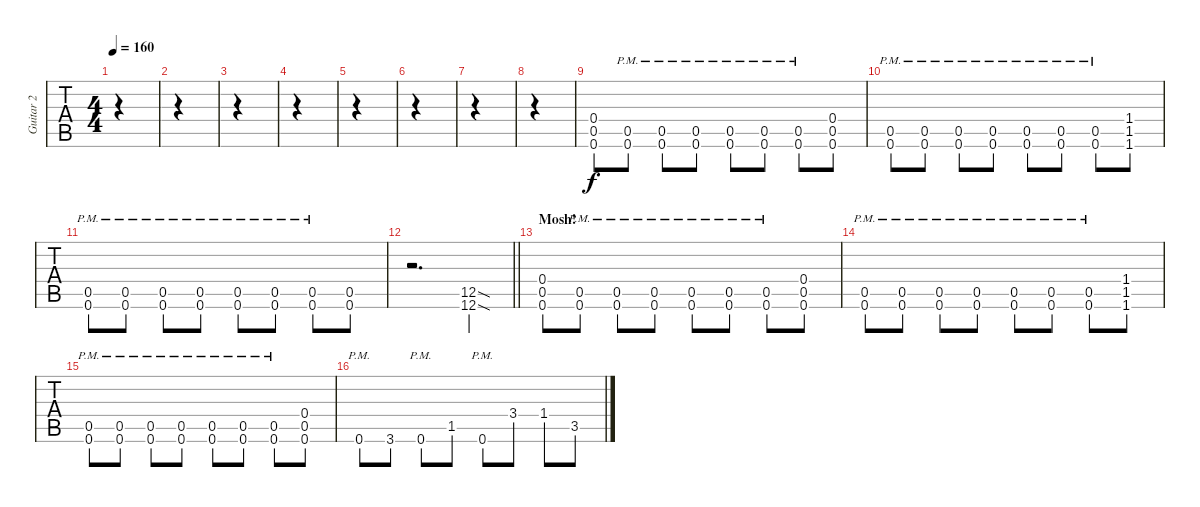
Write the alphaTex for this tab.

\track ("Guitar 2" "Guitar 2") {instrument overdrivenguitar}
\staff {tabs}
\tuning (Db4 Ab3 E3 B2 Gb2 B1) {hide}
\ts (4 4)
\tempo 160
\clef g2
\ks c
|
|
|
|
|
|
|
|
(0.4 0.5 0.6).8 (0.5{pm} 0.6{pm}).8 (0.5{pm} 0.6{pm}).8 (0.5{pm} 0.6{pm}).8 (0.5{pm} 0.6{pm}).8 (0.5{pm} 0.6{pm}).8 (0.5{pm} 0.6).8 (0.4 0.5 0.6).8 |
(0.5{pm} 0.6{pm}).8 (0.5{pm} 0.6{pm}).8 (0.5{pm} 0.6{pm}).8 (0.5{pm} 0.6{pm}).8 (0.5{pm} 0.6{pm}).8 (0.5{pm} 0.6{pm}).8 (0.5{pm} 0.6).8 (1.4 1.5 1.6).8 |
(0.5{pm} 0.6{pm}).8 (0.5{pm} 0.6{pm}).8 (0.5{pm} 0.6{pm}).8 (0.5{pm} 0.6{pm}).8 (0.5{pm} 0.6{pm}).8 (0.5{pm} 0.6{pm}).8 (0.5{pm} 0.6).8 (0.5 0.6).8 |
\barLineRight lightlight
r.2{d} (12.5{sod} 12.6{sod}).4 |
\section ("" "Mosh!")
(0.4 0.5 0.6).8 (0.5{pm} 0.6{pm}).8 (0.5{pm} 0.6{pm}).8 (0.5{pm} 0.6{pm}).8 (0.5{pm} 0.6{pm}).8 (0.5{pm} 0.6{pm}).8 (0.5{pm} 0.6).8 (0.4 0.5 0.6).8 |
(0.5{pm} 0.6{pm}).8 (0.5{pm} 0.6{pm}).8 (0.5{pm} 0.6{pm}).8 (0.5{pm} 0.6{pm}).8 (0.5{pm} 0.6{pm}).8 (0.5{pm} 0.6{pm}).8 (0.5{pm} 0.6).8 (1.4 1.5 1.6).8 |
(0.5{pm} 0.6{pm}).8 (0.5{pm} 0.6{pm}).8 (0.5{pm} 0.6{pm}).8 (0.5{pm} 0.6{pm}).8 (0.5{pm} 0.6{pm}).8 (0.5{pm} 0.6{pm}).8 (0.5{pm} 0.6).8 (0.4 0.5 0.6).8 |
0.6{pm}.8 3.6.8 0.6{pm}.8 1.5.8 0.6{pm}.8 3.4.8 1.4.8 3.5.8
